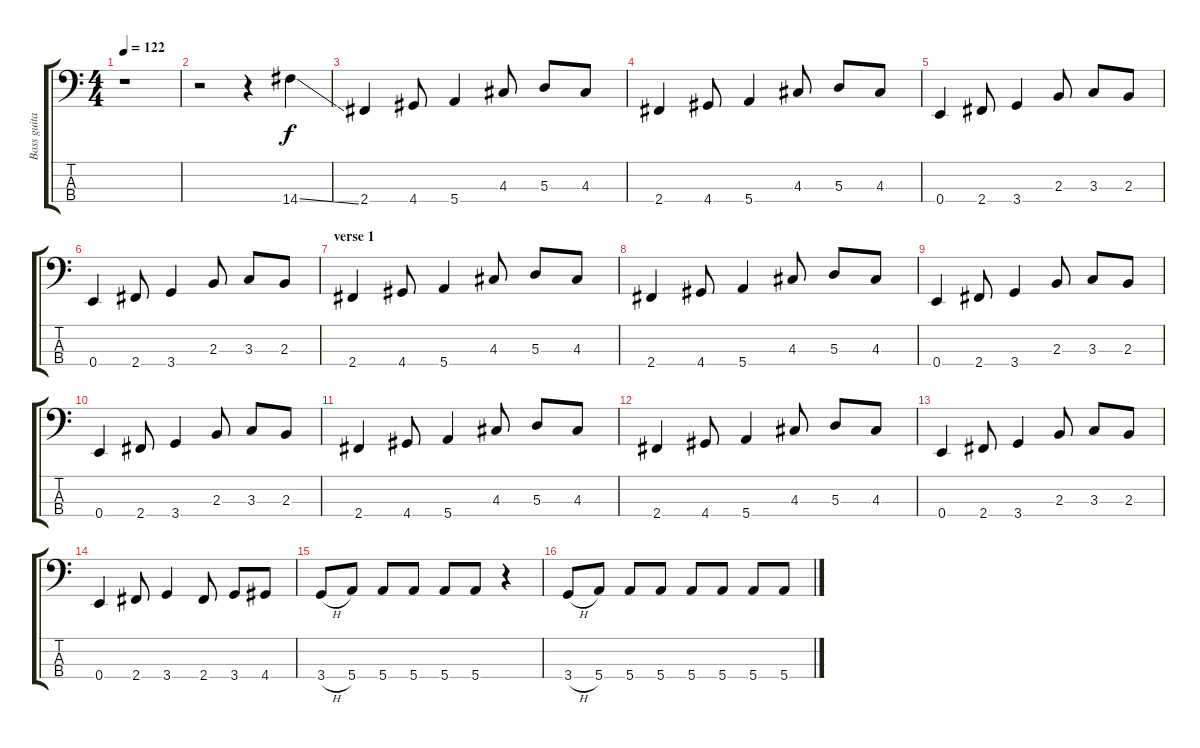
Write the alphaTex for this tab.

\track ("Bass guitar" "Bass guita") {instrument electricbassfinger}
\staff {score tabs}
\tuning (G2 D2 A1 E1) {hide}
\ts (4 4)
\tempo 122
\clef f4
\ks c
r.1{dy f} |
r.2 r.4 14.4{ss}.4 |
2.4.4 4.4.8 5.4.4 4.3.8 5.3.8 4.3.8 |
2.4.4 4.4.8 5.4.4 4.3.8 5.3.8 4.3.8 |
0.4.4 2.4.8 3.4.4 2.3.8 3.3.8 2.3.8 |
0.4.4 2.4.8 3.4.4 2.3.8 3.3.8 2.3.8 |
\section ("" "verse 1")
2.4.4 4.4.8 5.4.4 4.3.8 5.3.8 4.3.8 |
2.4.4 4.4.8 5.4.4 4.3.8 5.3.8 4.3.8 |
0.4.4 2.4.8 3.4.4 2.3.8 3.3.8 2.3.8 |
0.4.4 2.4.8 3.4.4 2.3.8 3.3.8 2.3.8 |
2.4.4 4.4.8 5.4.4 4.3.8 5.3.8 4.3.8 |
2.4.4 4.4.8 5.4.4 4.3.8 5.3.8 4.3.8 |
0.4.4 2.4.8 3.4.4 2.3.8 3.3.8 2.3.8 |
0.4.4 2.4.8 3.4.4 2.4.8 3.4.8 4.4.8 |
3.4{h}.8 5.4.8 5.4.8 5.4.8 5.4.8 5.4.8 r.4 |
3.4{h}.8 5.4.8 5.4.8 5.4.8 5.4.8 5.4.8 5.4.8 5.4.8
